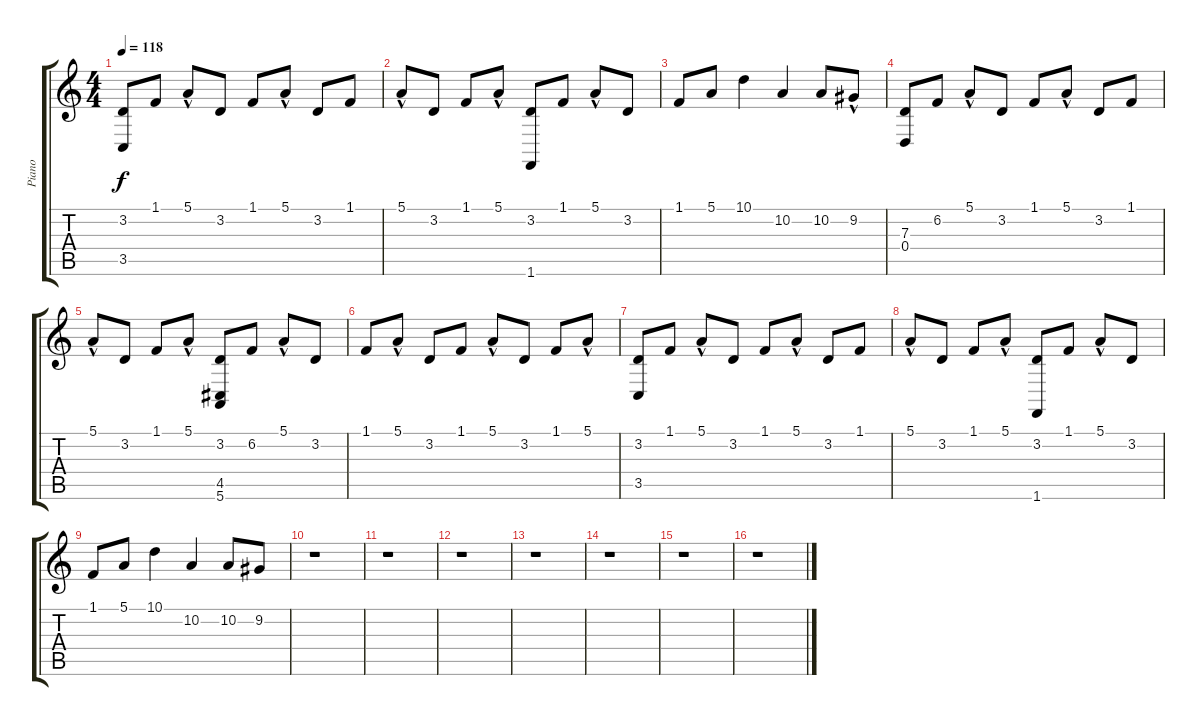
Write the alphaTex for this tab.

\track ("Piano" "Piano") {instrument acousticgrandpiano}
\staff {score tabs}
\tuning (E4 B3 G3 D3 A2 E2) {hide}
\ts (4 4)
\tempo 118
\clef g2
\ks c
(3.2 3.5).8{dy f} 1.1.8 5.1{hac}.8 3.2.8 1.1.8 5.1{hac}.8 3.2.8 1.1.8 |
5.1{hac}.8 3.2.8 1.1.8 5.1{hac}.8 (3.2 1.6).8 1.1.8 5.1{hac}.8 3.2.8 |
1.1.8 5.1.8 10.1.4 10.2.4 10.2.8 9.2{hac}.8 |
(7.3 0.4).8 6.2.8 5.1{hac}.8 3.2.8 1.1.8 5.1{hac}.8 3.2.8 1.1.8 |
5.1{hac}.8 3.2.8 1.1.8 5.1{hac}.8 (3.2 4.5 5.6).8 6.2.8 5.1{hac}.8 3.2.8 |
1.1.8 5.1{hac}.8 3.2.8 1.1.8 5.1{hac}.8 3.2.8 1.1.8 5.1{hac}.8 |
(3.2 3.5).8 1.1.8 5.1{hac}.8 3.2.8 1.1.8 5.1{hac}.8 3.2.8 1.1.8 |
5.1{hac}.8 3.2.8 1.1.8 5.1{hac}.8 (3.2 1.6).8 1.1.8 5.1{hac}.8 3.2.8 |
1.1.8 5.1.8 10.1.4 10.2.4 10.2.8 9.2.8 |
r.1 |
r.1 |
r.1 |
r.1 |
r.1 |
r.1 |
r.1
